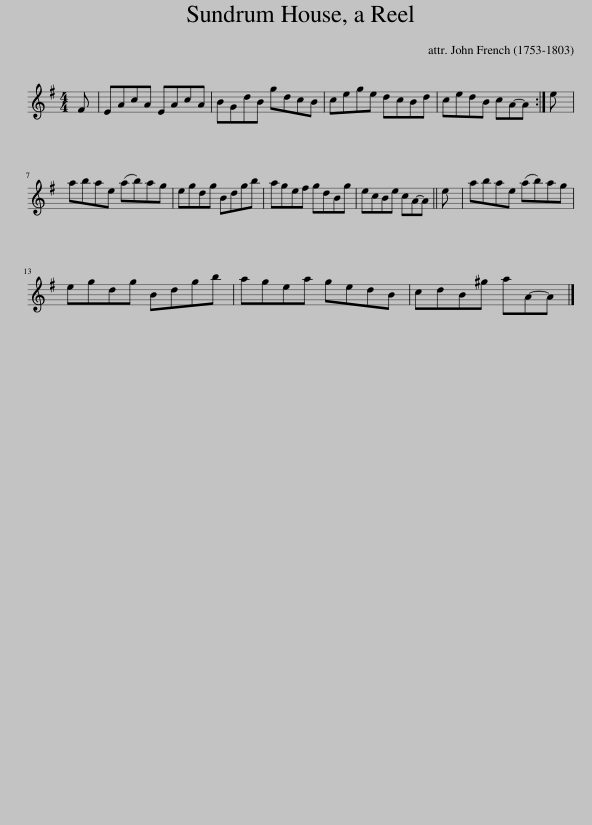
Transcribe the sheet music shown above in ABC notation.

X:1
L:1/8
M:4/4
I:linebreak $
K:G
V:1 treble
V:1
 F | EAcA EAcA | BGdB gdcB | cege dcBd | cedB cA-A :| %5
 e |$ abae (ab)ag | egdg Bdgb | agef gdBg | ecBe cA-A || %10
 e | abae (ab)ag |$ egdg Bdgb | agea gedB | cdB^g aA-A |] %15
